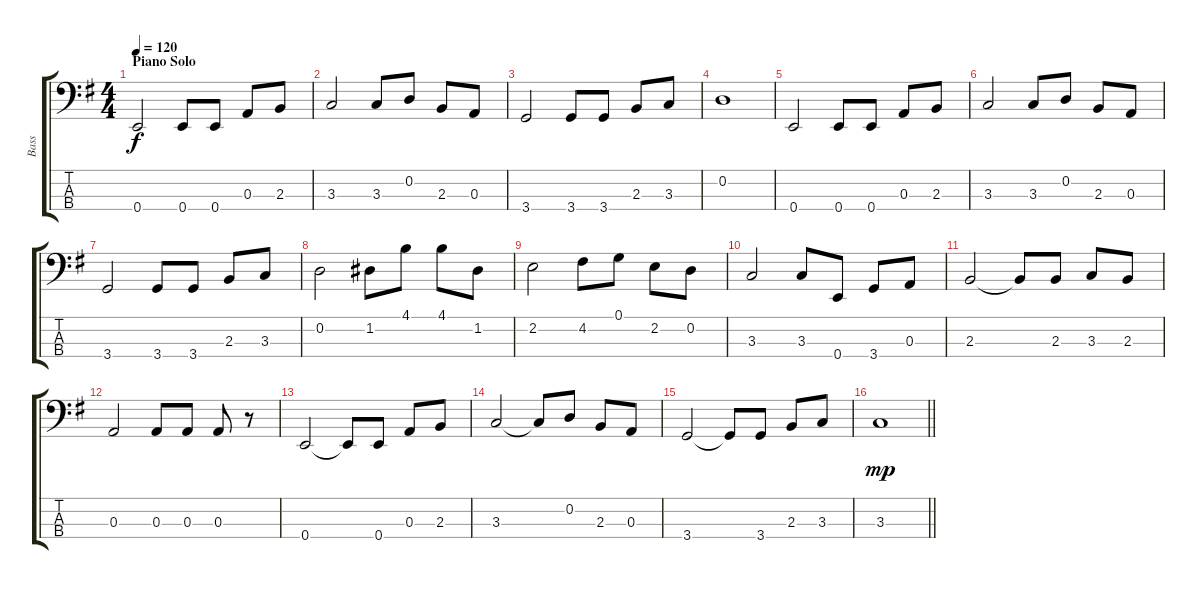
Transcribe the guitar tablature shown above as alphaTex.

\track ("Bass" "Bass") {instrument electricbassfinger}
\staff {score tabs}
\tuning (G2 D2 A1 E1) {hide}
\ts (4 4)
\section ("" "Piano Solo")
\tempo 120
\clef f4
\ks g
0.4.2{dy f} 0.4.8 0.4.8 0.3.8 2.3.8 |
3.3.2 3.3.8 0.2.8 2.3.8 0.3.8 |
3.4.2 3.4.8 3.4.8 2.3.8 3.3.8 |
0.2.1 |
0.4.2 0.4.8 0.4.8 0.3.8 2.3.8 |
3.3.2 3.3.8 0.2.8 2.3.8 0.3.8 |
3.4.2 3.4.8 3.4.8 2.3.8 3.3.8 |
0.2.2 1.2.8 4.1.8 4.1.8 1.2.8 |
2.2.2 4.2.8 0.1.8 2.2.8 0.2.8 |
3.3.2 3.3.8 0.4.8 3.4.8 0.3.8 |
2.3.2 2.3{t}.8 2.3.8 3.3.8 2.3.8 |
0.3.2 0.3.8 0.3.8 0.3.8 r.8 |
0.4.2 0.4{t}.8 0.4.8 0.3.8 2.3.8 |
3.3.2 3.3{t}.8 0.2.8 2.3.8 0.3.8 |
3.4.2 3.4{t}.8 3.4.8 2.3.8 3.3.8 |
\barLineRight lightlight
3.3.1{dy mp}
